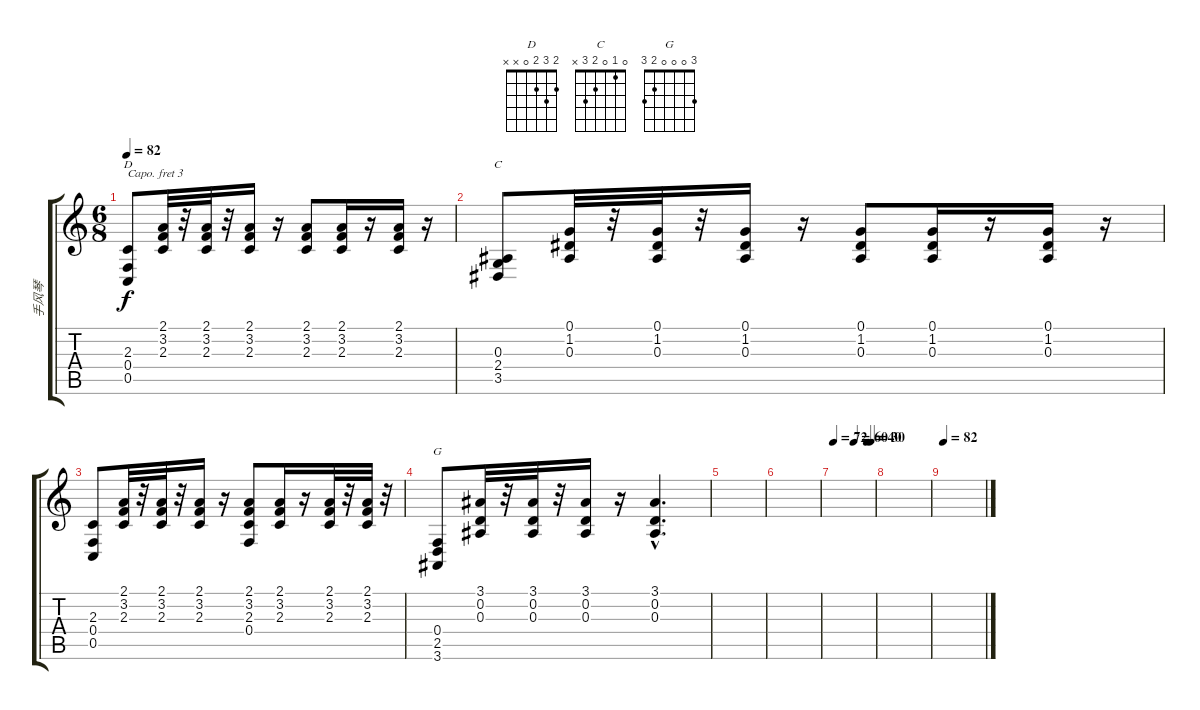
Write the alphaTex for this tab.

\track ("手风琴" "手风琴") {instrument accordion}
\staff {score tabs}
\capo 3
\tuning (E4 B3 G3 D3 A2 E2) {hide}
\chord ("D" 2 3 2 0 x x)
\chord ("C" 0 1 0 2 3 x)
\chord ("G" 3 0 0 0 2 3)
\ts (6 8)
\tempo 82
\clef g2
\ks c
(2.3 0.4 0.5).8{ch "D" dy f} (2.1 3.2 2.3).32 r.32 (2.1 3.2 2.3).32 r.32 (2.1 3.2 2.3).16 r.16 (2.1 3.2 2.3).8 (2.1 3.2 2.3).16 r.16 (2.1 3.2 2.3).16 r.16 |
(0.3 2.4 3.5).8{ch "C"} (0.1 1.2 0.3).32 r.32 (0.1 1.2 0.3).32 r.32 (0.1 1.2 0.3).16 r.16 (0.1 1.2 0.3).8 (0.1 1.2 0.3).16 r.16 (0.1 1.2 0.3).16 r.16 |
(2.3 0.4 0.5).8 (2.1 3.2 2.3).32 r.32 (2.1 3.2 2.3).32 r.32 (2.1 3.2 2.3).16 r.16 (2.1 3.2 2.3 0.4).8 (2.1 3.2 2.3).16 r.16 (2.1 3.2 2.3).32 r.32 (2.1 3.2 2.3).32 r.32 |
(0.4 2.5 3.6).8{ch "G"} (3.1 0.2 0.3).32 r.32 (3.1 0.2 0.3).32 r.32 (3.1 0.2 0.3).16 r.16 (3.1{hac} 0.2{hac} 0.3{hac}).4{d} |
|
|
\tempo 72
\tempo (60 0.5)
\tempo (40 0.8333333333333334)
\tempo (30 0.9166666666666666)
|
|
\tempo 82
